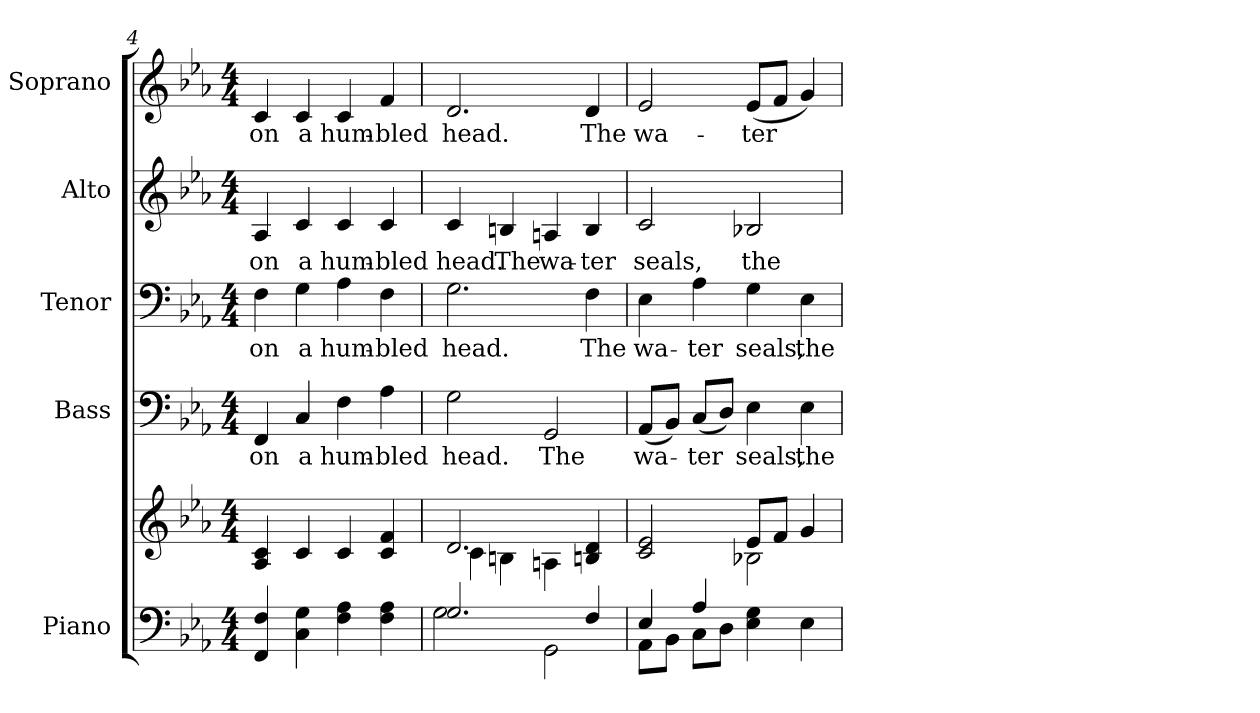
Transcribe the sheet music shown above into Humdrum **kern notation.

**kern	**kern	**kern	**text	**kern	**text	**kern	**text	**kern	**text
*part5	*part5	*part4	*part4	*part3	*part3	*part2	*part2	*part1	*part1
*staff6	*staff5	*staff4	*staff4	*staff3	*staff3	*staff2	*staff2	*staff1	*staff1
*I"Piano	*	*I"Bass	*	*I"Tenor	*	*I"Alto	*	*I"Soprano	*
*I'Pno.	*	*I'B.	*	*I'T.	*	*I'A.	*	*I'S.	*
!!LO:PB:g=z
*clefF4	*clefG2	*clefF4	*	*clefF4	*	*clefG2	*	*clefG2	*
*k[b-e-a-]	*k[b-e-a-]	*k[b-e-a-]	*	*k[b-e-a-]	*	*k[b-e-a-]	*	*k[b-e-a-]	*
*E-:	*E-:	*E-:	*	*E-:	*	*E-:	*	*E-:	*
*M4/4	*M4/4	*M4/4	*	*M4/4	*	*M4/4	*	*M4/4	*
=4	=4	=4	=4	=4	=4	=4	=4	=4	=4
!	!	!	!LO:LY:b:color=#000000	!	!	!	!	!	!
!	!	!	!	!	!LO:LY:b:color=#000000	!	!	!	!
!	!	!	!	!	!	!	!LO:LY:b:color=#000000	!	!
!	!	!	!	!	!	!	!	!	!LO:LY:b:color=#000000
4FFi/ 4Fi	4A-i/ 4ci	4FFi/	-on	4Fi\	-on	4A-i/	-on	4ci/	-on
!	!	!	!LO:LY:b:color=#000000	!	!	!	!	!	!
!	!	!	!	!	!LO:LY:b:color=#000000	!	!	!	!
!	!	!	!	!	!	!	!LO:LY:b:color=#000000	!	!
!	!	!	!	!	!	!	!	!	!LO:LY:b:color=#000000
4Ci\ 4Gi	4ci/	4Ci/	a	4Gi\	a	4ci/	a	4ci/	a
!	!	!	!LO:LY:b:color=#000000	!	!	!	!	!	!
!	!	!	!	!	!LO:LY:b:color=#000000	!	!	!	!
!	!	!	!	!	!	!	!LO:LY:b:color=#000000	!	!
!	!	!	!	!	!	!	!	!	!LO:LY:b:color=#000000
4Fi\ 4A-i	4ci/	4Fi\	hum-	4A-i\	hum-	4ci/	hum-	4ci/	hum-
!	!	!	!LO:LY:b:color=#000000	!	!	!	!	!	!
!	!	!	!	!	!LO:LY:b:color=#000000	!	!	!	!
!	!	!	!	!	!	!	!LO:LY:b:color=#000000	!	!
!	!	!	!	!	!	!	!	!	!LO:LY:b:color=#000000
4Fi\ 4A-i	4ci/ 4fi	4A-i\	-bled	4Fi\	-bled	4ci/	-bled	4fi/	-bled
=5	=5	=5	=5	=5	=5	=5	=5	=5	=5
*^	*^	*	*	*	*	*	*	*	*
!	!	!	!	!	!LO:LY:b:color=#000000	!	!	!	!	!	!
!	!	!	!	!	!	!	!LO:LY:b:color=#000000	!	!	!	!
!	!	!	!	!	!	!	!	!	!LO:LY:b:color=#000000	!	!
!	!	!	!	!	!	!	!	!	!	!	!LO:LY:b:color=#000000
2.Gi/	2Gi\	2.di/	4ci\	2Gi\	head.	2.Gi\	head.	4ci/	head.	2.di/	head.
!	!	!	!	!	!	!	!	!	!LO:LY:b:color=#000000	!	!
.	.	.	4Bni\	.	.	.	.	4Bni/	The	.	.
!	!	!	!	!	!LO:LY:b:color=#000000	!	!	!	!	!	!
!	!	!	!	!	!	!	!	!	!LO:LY:b:color=#000000	!	!
.	2GGi\	.	4Ani\	2GGi/	The	.	.	4Ani/	wa-	.	.
!	!	!	!	!	!	!	!LO:LY:b:color=#000000	!	!	!	!
!	!	!	!	!	!	!	!	!	!LO:LY:b:color=#000000	!	!
!	!	!	!	!	!	!	!	!	!	!	!LO:LY:b:color=#000000
4Fi/	.	4Bni/ 4di	4ryy	.	.	4Fi\	The	4Bi/	-ter	4di/	The
!!LO:PB:g=z
=6	=6	=6	=6	=6	=6	=6	=6	=6	=6	=6	=6
!	!	!	!	!	!LO:LY:b:color=#000000	!	!	!	!	!	!
!	!	!	!	!	!	!	!LO:LY:b:color=#000000	!	!	!	!
!	!	!	!	!	!	!	!	!	!LO:LY:b:color=#000000	!	!
!	!	!	!	!	!	!	!	!	!	!	!LO:LY:b:color=#000000
4E-i/	8AA-i\L	2ci/ 2e-i	2ryy	(8AA-i/L	wa-	4E-i\	wa-	2ci/	seals,	2e-i/	wa-
.	8BB-i\J	.	.	8BB-i/J)	.	.	.	.	.	.	.
!	!	!	!	!	!LO:LY:b:color=#000000	!	!	!	!	!	!
!	!	!	!	!	!	!	!LO:LY:b:color=#000000	!	!	!	!
4A-i/	8Ci\L	.	.	(8Ci/L	-ter	4A-i\	-ter	.	.	.	.
.	8Di\J	.	.	8Di/J)	.	.	.	.	.	.	.
!	!	!	!	!	!LO:LY:b:color=#000000	!	!	!	!	!	!
!	!	!	!	!	!	!	!LO:LY:b:color=#000000	!	!	!	!
!	!	!	!	!	!	!	!	!	!LO:LY:b:color=#000000	!	!
!	!	!	!	!	!	!	!	!	!	!	!LO:LY:b:color=#000000
4E-i\ 4Gi	2ryy	8e-i/L	2B-Xi\	4E-i\	seals,	4Gi\	seals,	2B-Xi/	the	(8e-i/L	-ter
.	.	8fi/J	.	.	.	.	.	.	.	8fi/J	.
!	!	!	!	!	!LO:LY:b:color=#000000	!	!	!	!	!	!
!	!	!	!	!	!	!	!LO:LY:b:color=#000000	!	!	!	!
4E-i\	.	4gi/	.	4E-i\	the	4E-i\	the	.	.	4gi/)	.
*v	*v	*	*	*	*	*	*	*	*	*	*
*	*v	*v	*	*	*	*	*	*	*	*
=	=	=	=	=	=	=	=	=	=
*-	*-	*-	*-	*-	*-	*-	*-	*-	*-
